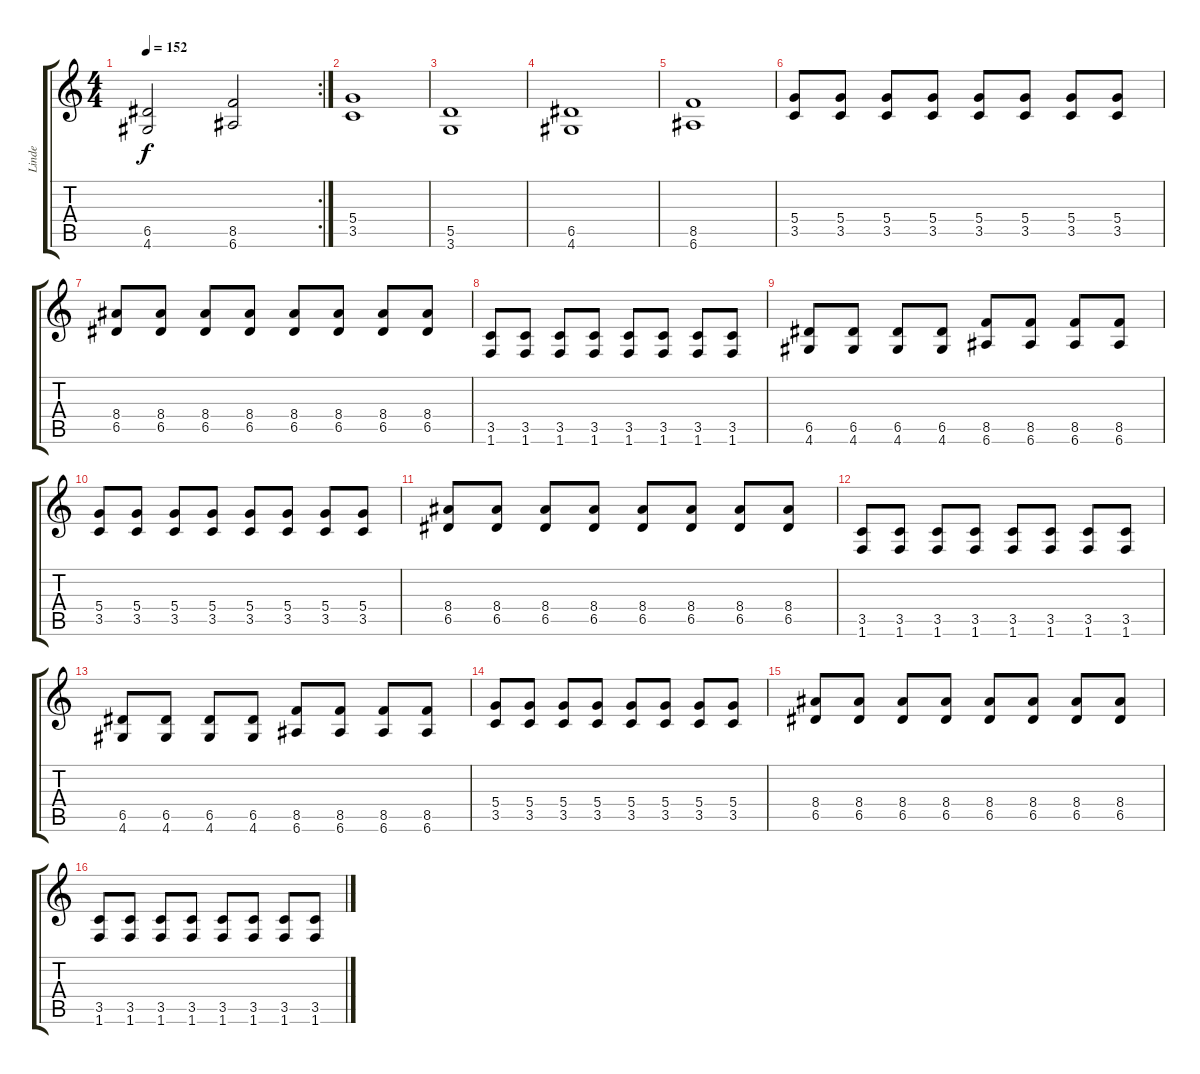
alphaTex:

\track ("Linde" "Linde") {instrument overdrivenguitar}
\staff {score tabs}
\tuning (E4 B3 G3 D3 A2 E2) {hide}
\rc 2
\ts (4 4)
\tempo 152
\clef g2
\ks c
(6.5{t} 4.6{t}).2{dy f} (8.5 6.6).2 |
(5.4 3.5).1 |
(5.5 3.6).1 |
(6.5 4.6).1 |
(8.5 6.6).1 |
(5.4 3.5).8 (5.4 3.5).8 (5.4 3.5).8 (5.4 3.5).8 (5.4 3.5).8 (5.4 3.5).8 (5.4 3.5).8 (5.4 3.5).8 |
(8.4 6.5).8 (8.4 6.5).8 (8.4 6.5).8 (8.4 6.5).8 (8.4 6.5).8 (8.4 6.5).8 (8.4 6.5).8 (8.4 6.5).8 |
(3.5 1.6).8 (3.5 1.6).8 (3.5 1.6).8 (3.5 1.6).8 (3.5 1.6).8 (3.5 1.6).8 (3.5 1.6).8 (3.5 1.6).8 |
(6.5 4.6).8 (6.5 4.6).8 (6.5 4.6).8 (6.5 4.6).8 (8.5 6.6).8 (8.5 6.6).8 (8.5 6.6).8 (8.5 6.6).8 |
(5.4 3.5).8 (5.4 3.5).8 (5.4 3.5).8 (5.4 3.5).8 (5.4 3.5).8 (5.4 3.5).8 (5.4 3.5).8 (5.4 3.5).8 |
(8.4 6.5).8 (8.4 6.5).8 (8.4 6.5).8 (8.4 6.5).8 (8.4 6.5).8 (8.4 6.5).8 (8.4 6.5).8 (8.4 6.5).8 |
(3.5 1.6).8 (3.5 1.6).8 (3.5 1.6).8 (3.5 1.6).8 (3.5 1.6).8 (3.5 1.6).8 (3.5 1.6).8 (3.5 1.6).8 |
(6.5 4.6).8 (6.5 4.6).8 (6.5 4.6).8 (6.5 4.6).8 (8.5 6.6).8 (8.5 6.6).8 (8.5 6.6).8 (8.5 6.6).8 |
(5.4 3.5).8 (5.4 3.5).8 (5.4 3.5).8 (5.4 3.5).8 (5.4 3.5).8 (5.4 3.5).8 (5.4 3.5).8 (5.4 3.5).8 |
(8.4 6.5).8 (8.4 6.5).8 (8.4 6.5).8 (8.4 6.5).8 (8.4 6.5).8 (8.4 6.5).8 (8.4 6.5).8 (8.4 6.5).8 |
(3.5 1.6).8 (3.5 1.6).8 (3.5 1.6).8 (3.5 1.6).8 (3.5 1.6).8 (3.5 1.6).8 (3.5 1.6).8 (3.5 1.6).8
